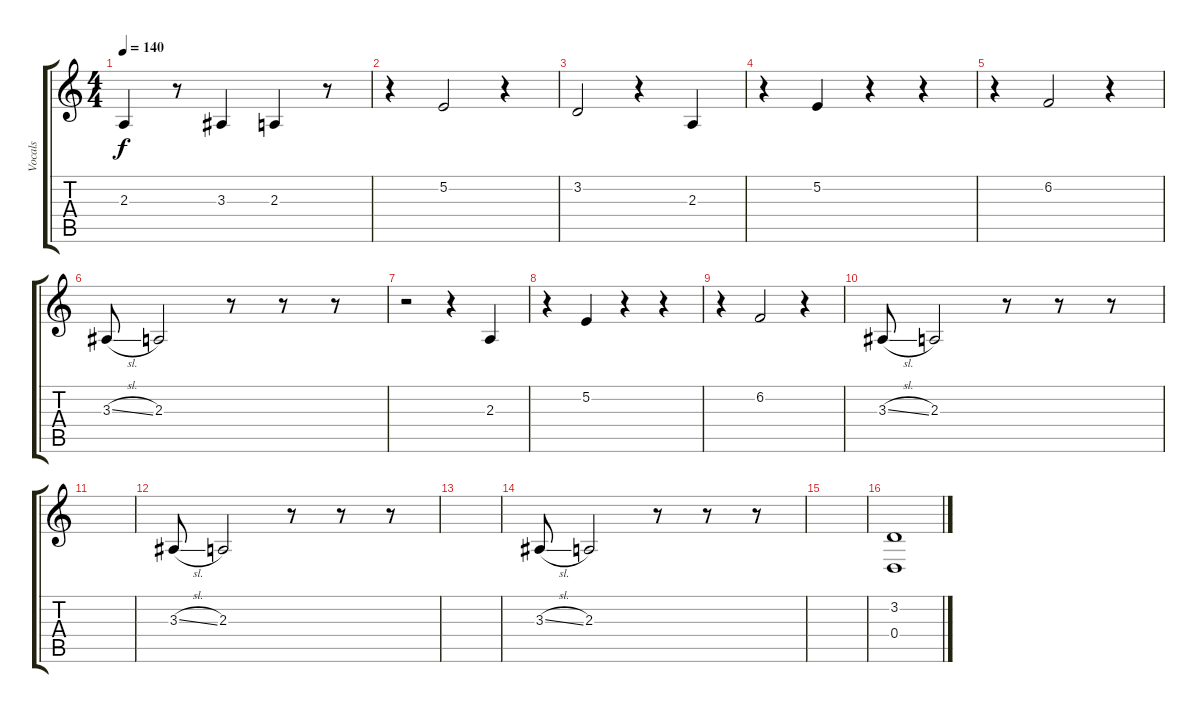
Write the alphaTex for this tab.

\track ("Vocals" "Vocals") {instrument cello}
\staff {score tabs}
\tuning (E4 B3 G3 D3 A2 E2) {hide}
\ts (4 4)
\tempo 140
\clef g2
\ks c
2.3.4{dy f} r.8 3.3.4 2.3.4 r.8 |
r.4 5.2.2 r.4 |
3.2.2 r.4 2.3.4 |
r.4 5.2.4 r.4 r.4 |
r.4 6.2.2 r.4 |
3.3{sl}.8 2.3.2 r.8 r.8 r.8 |
r.2 r.4 2.3.4 |
r.4 5.2.4 r.4 r.4 |
r.4 6.2.2 r.4 |
3.3{sl}.8 2.3.2 r.8 r.8 r.8 |
|
3.3{sl}.8 2.3.2 r.8 r.8 r.8 |
|
3.3{sl}.8 2.3.2 r.8 r.8 r.8 |
|
(3.2 0.4).1
